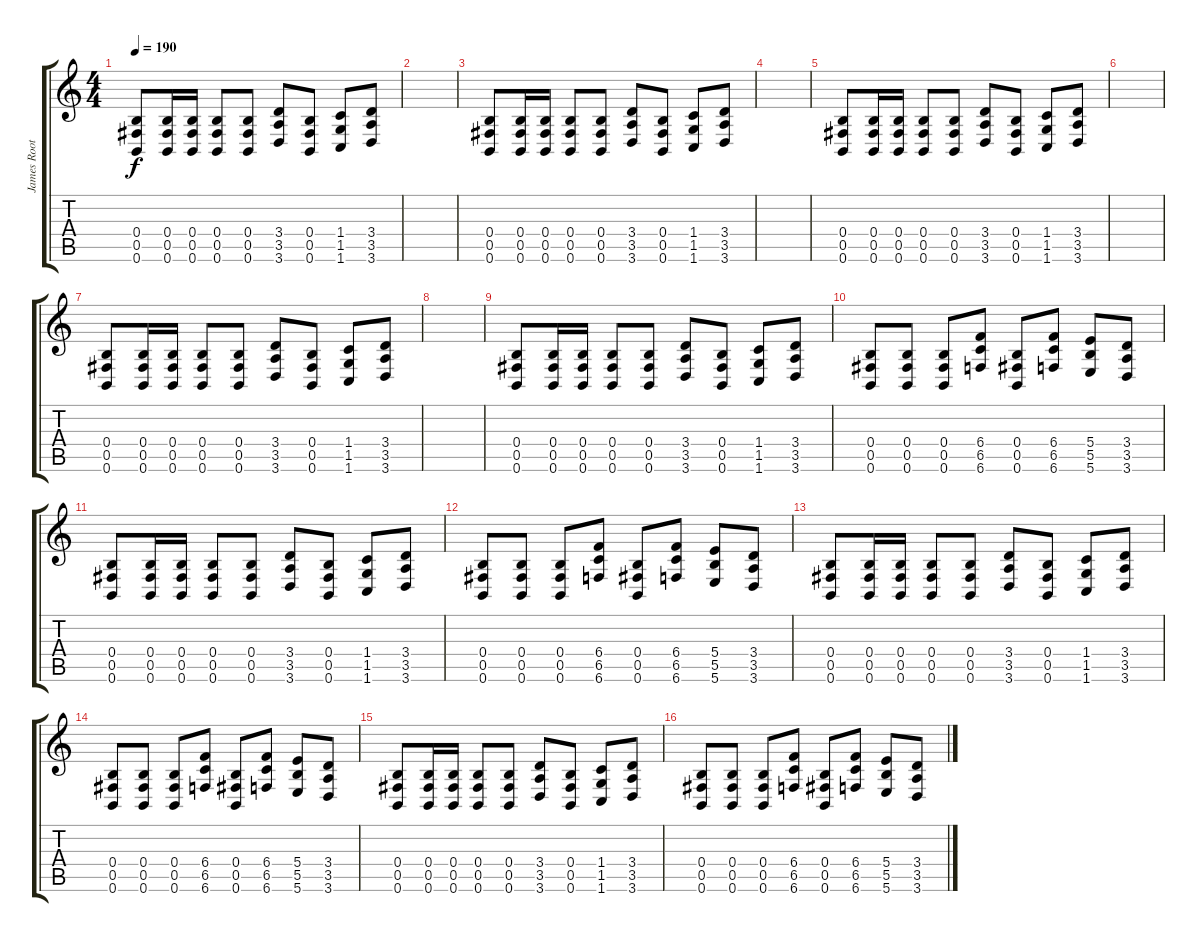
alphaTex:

\track ("James Root" "James Root") {instrument distortionguitar}
\staff {score tabs}
\tuning (Db4 Ab3 E3 B2 Gb2 B1) {hide}
\ts (4 4)
\tempo 190
\clef g2
\ks c
(0.4 0.5 0.6).8{dy f} (0.4 0.5 0.6).16 (0.4 0.5 0.6).16 (0.4 0.5 0.6).8 (0.4 0.5 0.6).8 (3.4 3.5 3.6).8 (0.4 0.5 0.6).8 (1.4 1.5 1.6).8 (3.4 3.5 3.6).8 |
|
(0.4 0.5 0.6).8 (0.4 0.5 0.6).16 (0.4 0.5 0.6).16 (0.4 0.5 0.6).8 (0.4 0.5 0.6).8 (3.4 3.5 3.6).8 (0.4 0.5 0.6).8 (1.4 1.5 1.6).8 (3.4 3.5 3.6).8 |
|
(0.4 0.5 0.6).8 (0.4 0.5 0.6).16 (0.4 0.5 0.6).16 (0.4 0.5 0.6).8 (0.4 0.5 0.6).8 (3.4 3.5 3.6).8 (0.4 0.5 0.6).8 (1.4 1.5 1.6).8 (3.4 3.5 3.6).8 |
|
(0.4 0.5 0.6).8 (0.4 0.5 0.6).16 (0.4 0.5 0.6).16 (0.4 0.5 0.6).8 (0.4 0.5 0.6).8 (3.4 3.5 3.6).8 (0.4 0.5 0.6).8 (1.4 1.5 1.6).8 (3.4 3.5 3.6).8 |
|
(0.4 0.5 0.6).8 (0.4 0.5 0.6).16 (0.4 0.5 0.6).16 (0.4 0.5 0.6).8 (0.4 0.5 0.6).8 (3.4 3.5 3.6).8 (0.4 0.5 0.6).8 (1.4 1.5 1.6).8 (3.4 3.5 3.6).8 |
(0.4 0.5 0.6).8 (0.4 0.5 0.6).8 (0.4 0.5 0.6).8 (6.4 6.5 6.6).8 (0.4 0.5 0.6).8 (6.4 6.5 6.6).8 (5.4 5.5 5.6).8 (3.4 3.5 3.6).8 |
(0.4 0.5 0.6).8 (0.4 0.5 0.6).16 (0.4 0.5 0.6).16 (0.4 0.5 0.6).8 (0.4 0.5 0.6).8 (3.4 3.5 3.6).8 (0.4 0.5 0.6).8 (1.4 1.5 1.6).8 (3.4 3.5 3.6).8 |
(0.4 0.5 0.6).8 (0.4 0.5 0.6).8 (0.4 0.5 0.6).8 (6.4 6.5 6.6).8 (0.4 0.5 0.6).8 (6.4 6.5 6.6).8 (5.4 5.5 5.6).8 (3.4 3.5 3.6).8 |
(0.4 0.5 0.6).8 (0.4 0.5 0.6).16 (0.4 0.5 0.6).16 (0.4 0.5 0.6).8 (0.4 0.5 0.6).8 (3.4 3.5 3.6).8 (0.4 0.5 0.6).8 (1.4 1.5 1.6).8 (3.4 3.5 3.6).8 |
(0.4 0.5 0.6).8 (0.4 0.5 0.6).8 (0.4 0.5 0.6).8 (6.4 6.5 6.6).8 (0.4 0.5 0.6).8 (6.4 6.5 6.6).8 (5.4 5.5 5.6).8 (3.4 3.5 3.6).8 |
(0.4 0.5 0.6).8 (0.4 0.5 0.6).16 (0.4 0.5 0.6).16 (0.4 0.5 0.6).8 (0.4 0.5 0.6).8 (3.4 3.5 3.6).8 (0.4 0.5 0.6).8 (1.4 1.5 1.6).8 (3.4 3.5 3.6).8 |
(0.4 0.5 0.6).8 (0.4 0.5 0.6).8 (0.4 0.5 0.6).8 (6.4 6.5 6.6).8 (0.4 0.5 0.6).8 (6.4 6.5 6.6).8 (5.4 5.5 5.6).8 (3.4 3.5 3.6).8
